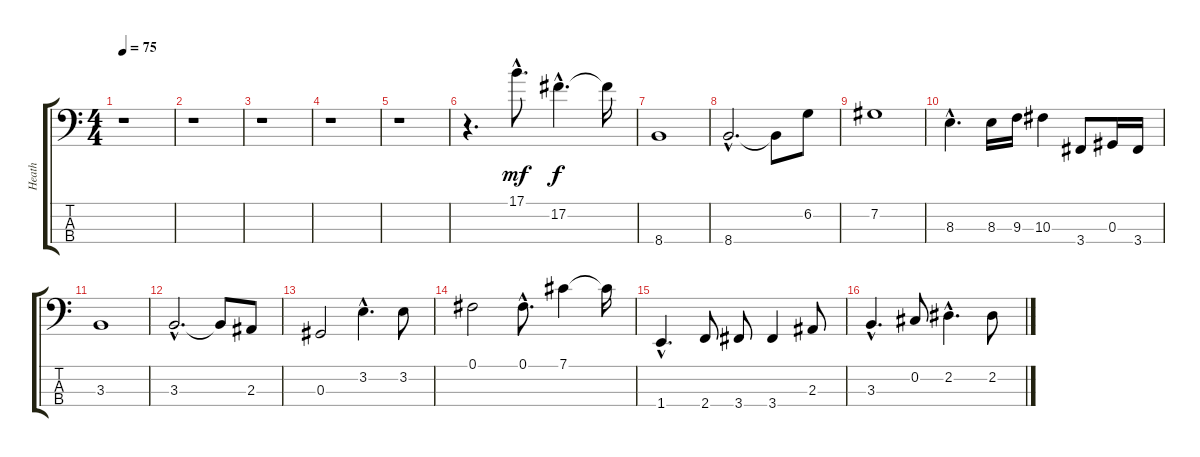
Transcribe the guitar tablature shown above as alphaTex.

\track ("Heath" "Heath") {instrument electricbassfinger}
\staff {score tabs}
\tuning (Gb2 Db2 Ab1 Eb1) {hide}
\ts (4 4)
\tempo 75
\clef f4
\ks c
r.1{dy mf} |
r.1 |
r.1 |
r.1 |
r.1 |
r.4{d} 17.1{hac}.8{d} 17.2{hac}.4{d dy f} 17.2{t}.16 |
8.4.1 |
8.4{hac}.2{d} 8.4{t}.8 6.2.8 |
7.2.1 |
8.3{hac}.4{d} 8.3.16 9.3.16 10.3.4 3.4.8 0.3.16 3.4.16 |
3.3.1 |
3.3{hac}.2{d} 3.3{t}.8 2.3.8 |
0.3.2 3.2{hac}.4{d} 3.2.8 |
0.1.2 0.1{hac}.8{d} 7.1.4 7.1{t}.16 |
1.4{hac}.4{d} 2.4.8 3.4.8 3.4.4 2.3.8 |
3.3{hac}.4{d} 0.2.8 2.2{hac}.4{d} 2.2.8
